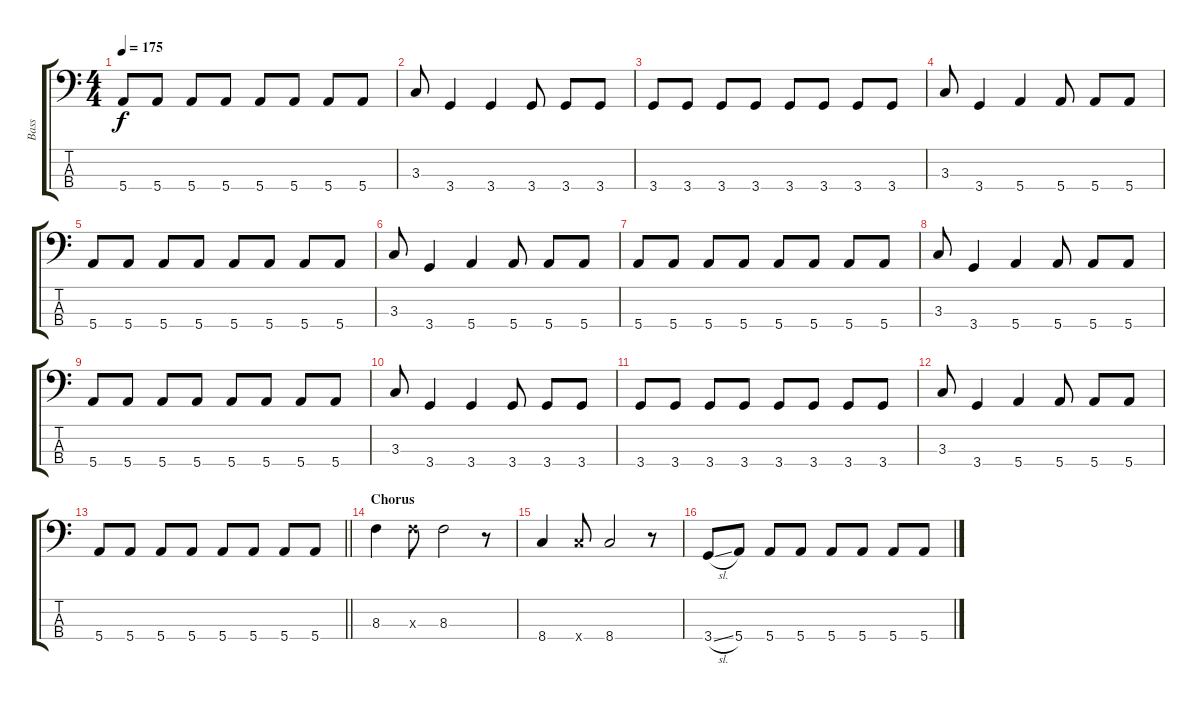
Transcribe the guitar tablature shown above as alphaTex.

\track ("Bass" "Bass") {instrument electricbassfinger}
\staff {score tabs}
\tuning (G2 D2 A1 E1) {hide}
\ts (4 4)
\tempo 175
\clef f4
\ks c
5.4.8{dy f} 5.4.8 5.4.8 5.4.8 5.4.8 5.4.8 5.4.8 5.4.8 |
3.3.8 3.4.4 3.4.4 3.4.8 3.4.8 3.4.8 |
3.4.8 3.4.8 3.4.8 3.4.8 3.4.8 3.4.8 3.4.8 3.4.8 |
3.3.8 3.4.4 5.4.4 5.4.8 5.4.8 5.4.8 |
5.4.8 5.4.8 5.4.8 5.4.8 5.4.8 5.4.8 5.4.8 5.4.8 |
3.3.8 3.4.4 5.4.4 5.4.8 5.4.8 5.4.8 |
5.4.8 5.4.8 5.4.8 5.4.8 5.4.8 5.4.8 5.4.8 5.4.8 |
3.3.8 3.4.4 5.4.4 5.4.8 5.4.8 5.4.8 |
5.4.8 5.4.8 5.4.8 5.4.8 5.4.8 5.4.8 5.4.8 5.4.8 |
3.3.8 3.4.4 3.4.4 3.4.8 3.4.8 3.4.8 |
3.4.8 3.4.8 3.4.8 3.4.8 3.4.8 3.4.8 3.4.8 3.4.8 |
3.3.8 3.4.4 5.4.4 5.4.8 5.4.8 5.4.8 |
\barLineRight lightlight
5.4.8 5.4.8 5.4.8 5.4.8 5.4.8 5.4.8 5.4.8 5.4.8 |
\section ("" "Chorus")
8.3.4 8.3{x}.8 8.3.2 r.8 |
8.4.4 8.4{x}.8 8.4.2 r.8 |
3.4{sl}.8 5.4.8 5.4.8 5.4.8 5.4.8 5.4.8 5.4.8 5.4.8
